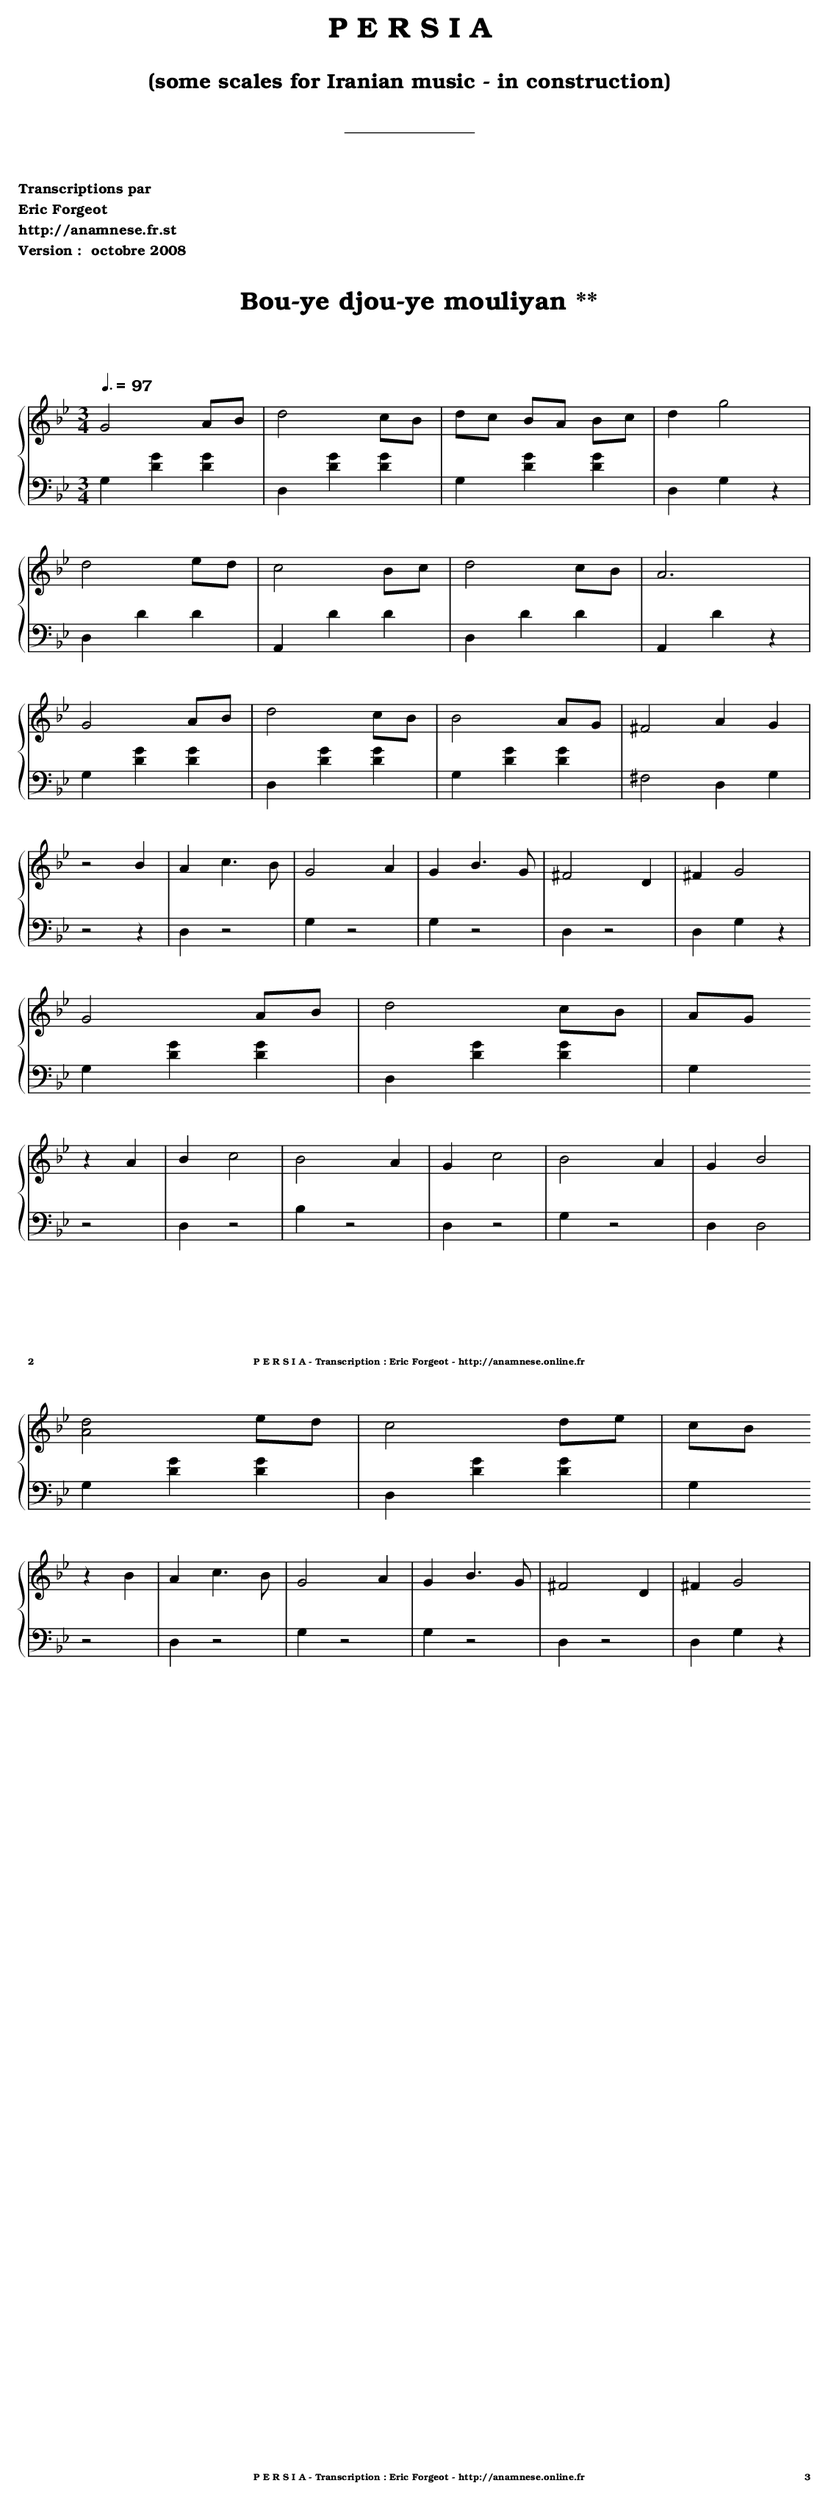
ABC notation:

X:1
T:Bou-ye djou-ye mouliyan **
C:
M:3/4
L:1/8
Q:3/8=97
K:Bb
K:Gm
%%staves {1 2}
%%vskip 1cm
V:1
G4 AB | d4 cB | dc BA Bc | d2 g4 |
d4 ed | c4 Bc |d4    cB | A6 |
G4 AB | d4 cB | B4 AG   | ^F4 A2 G2  |
z4 B2 | A2 c2>B2 | G4 A2 | G2 B2>G2 | ^F4 D2 | ^F2G4 |
G4 AB | d4 cB | AG
z2 A2 | B2 c4 | B4 A2 | G2 c4 | B4 A2 | G2B4 |
[A4d4] ed | c4 de | cB
z2 B2 | A2 c2>B2 | G4 A2 | G2 B2>G2 | ^F4 D2 | ^F2G4 |
V:2
K:Gm bass
G,2[D2G2][D2G2] | D,2[D2G2][D2G2] | G,2[D2G2][D2G2] | D,2 G,2 z2 |
D,2D2D2 | A,,2D2D2 | D,2D2D2 | A,,2 D2 z2 |
G,2[D2G2][D2G2] | D,2[D2G2][D2G2] | G,2[D2G2][D2G2] | ^F,4 D,2 G,2 |
z4 z2 | D,2 z4| G,2 z4 | G,2 z4 | D,2 z4 | D,2 G,2 z2 |
G,2[D2G2][D2G2] | D,2[D2G2][D2G2] |
G,2 z4 | D,2 z4 | B,2 z4 | D,2 z4 | G,2 z4 | D,2D,4 |
G,2[D2G2][D2G2] | D,2[D2G2][D2G2] |
G,2 z4 | D,2 z4| G,2 z4 | G,2 z4 | D,2 z4 | D,2 G,2 z2 |
